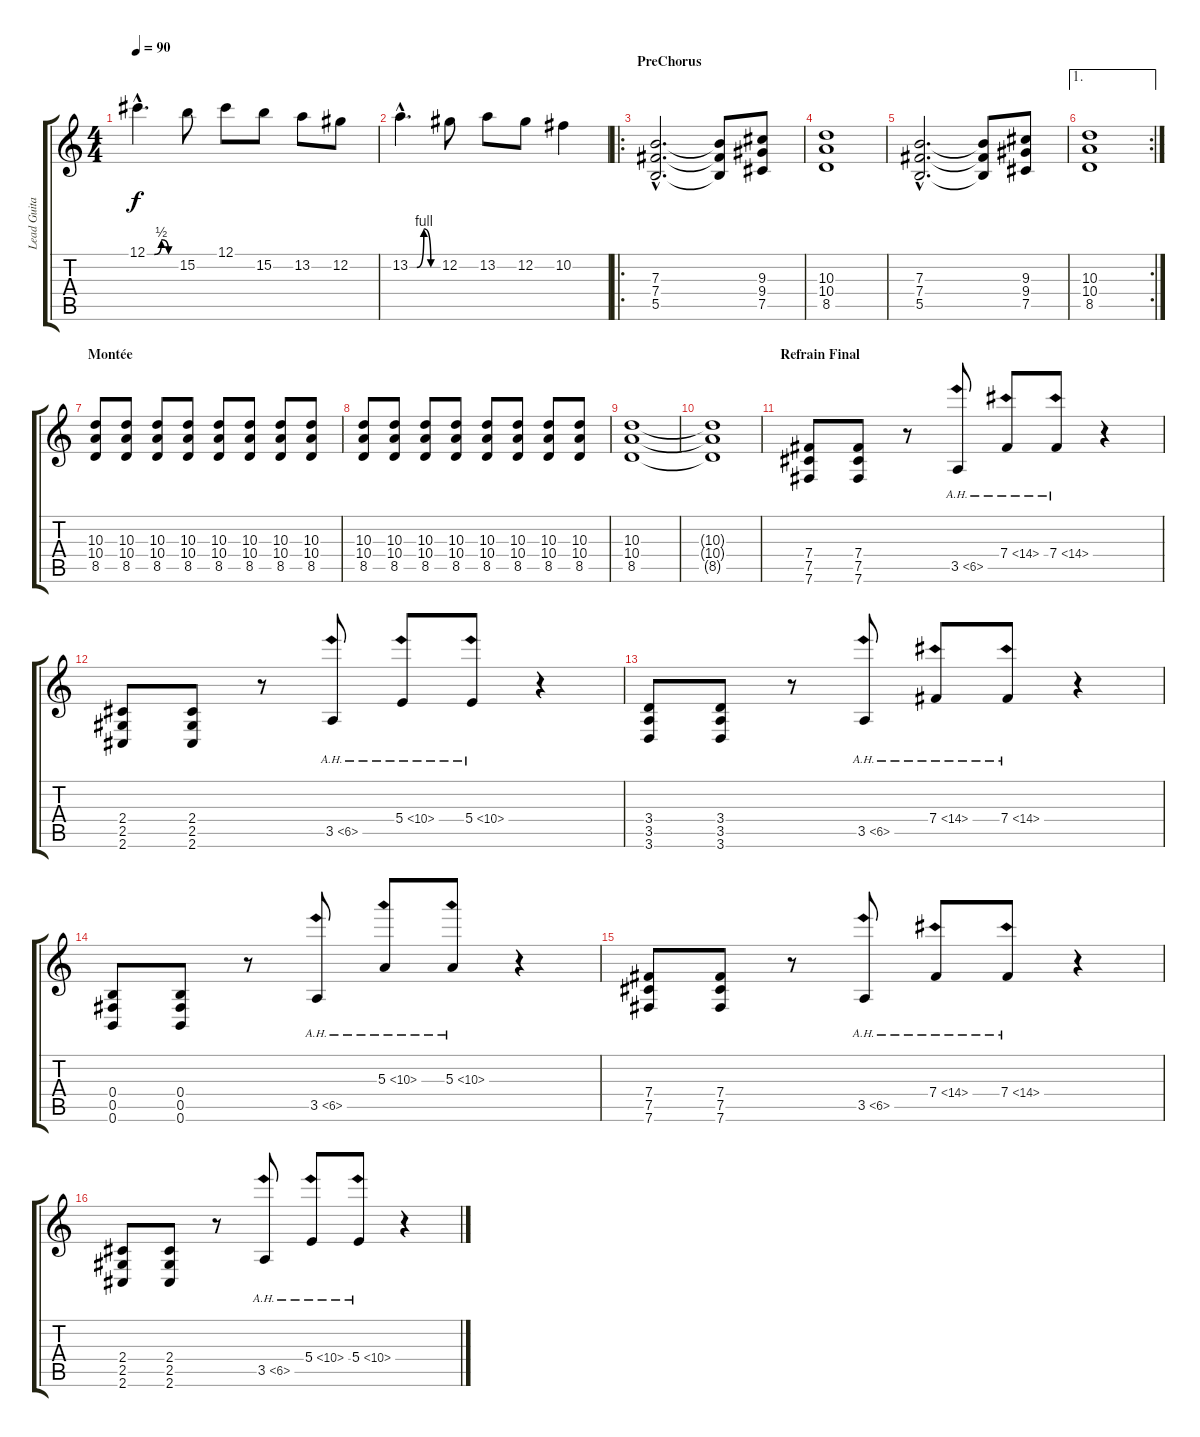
\track ("Lead Guitar (disto)" "Lead Guita") {instrument distortionguitar}
\staff {score tabs}
\tuning (Db4 Ab3 E3 B2 Gb2 B1) {hide}
\ts (4 4)
\tempo 90
\clef g2
\ks c
12.1{be (custom 0 0 15 0 30 2 45 0 60 0) hac}.4{d dy f} 15.2.8 12.1.8 15.2.8 13.2.8 12.2.8 |
13.2{be (custom 0 0 15 0 30 4 45 0 60 0) hac}.4{d} 12.2.8 13.2.8 12.2.8 10.2.4 |
\ro
\section ("" "PreChorus")
(7.3{hac} 7.4{hac} 5.5{hac}).2{d} (7.3{t} 7.4{t} 5.5{t}).8 (9.3 9.4 7.5).8 |
(10.3 10.4 8.5).1 |
(7.3{hac} 7.4{hac} 5.5{hac}).2{d} (7.3{t} 7.4{t} 5.5{t}).8 (9.3 9.4 7.5).8 |
\ae 1
\rc 2
(10.3 10.4 8.5).1 |
\section ("" "Montée")
(10.3 10.4 8.5).8 (10.3 10.4 8.5).8 (10.3 10.4 8.5).8 (10.3 10.4 8.5).8 (10.3 10.4 8.5).8 (10.3 10.4 8.5).8 (10.3 10.4 8.5).8 (10.3 10.4 8.5).8 |
(10.3 10.4 8.5).8 (10.3 10.4 8.5).8 (10.3 10.4 8.5).8 (10.3 10.4 8.5).8 (10.3 10.4 8.5).8 (10.3 10.4 8.5).8 (10.3 10.4 8.5).8 (10.3 10.4 8.5).8 |
(10.3 10.4 8.5).1 |
(10.3{t} 10.4{t} 8.5{t}).1 |
\section ("" "Refrain Final")
(7.4 7.5 7.6).8 (7.4 7.5 7.6).8 r.8 3.5{ah 3}.8 7.4{ah 7}.8 7.4{ah 7}.8 r.4 |
(2.4 2.5 2.6).8 (2.4 2.5 2.6).8 r.8 3.5{ah 3}.8 5.4{ah 5}.8 5.4{ah 5}.8 r.4 |
(3.4 3.5 3.6).8 (3.4 3.5 3.6).8 r.8 3.5{ah 3}.8 7.4{ah 7}.8 7.4{ah 7}.8 r.4 |
(0.4 0.5 0.6).8 (0.4 0.5 0.6).8 r.8 3.5{ah 3}.8 5.3{ah 5}.8 5.3{ah 5}.8 r.4 |
(7.4 7.5 7.6).8 (7.4 7.5 7.6).8 r.8 3.5{ah 3}.8 7.4{ah 7}.8 7.4{ah 7}.8 r.4 |
(2.4 2.5 2.6).8 (2.4 2.5 2.6).8 r.8 3.5{ah 3}.8 5.4{ah 5}.8 5.4{ah 5}.8 r.4
